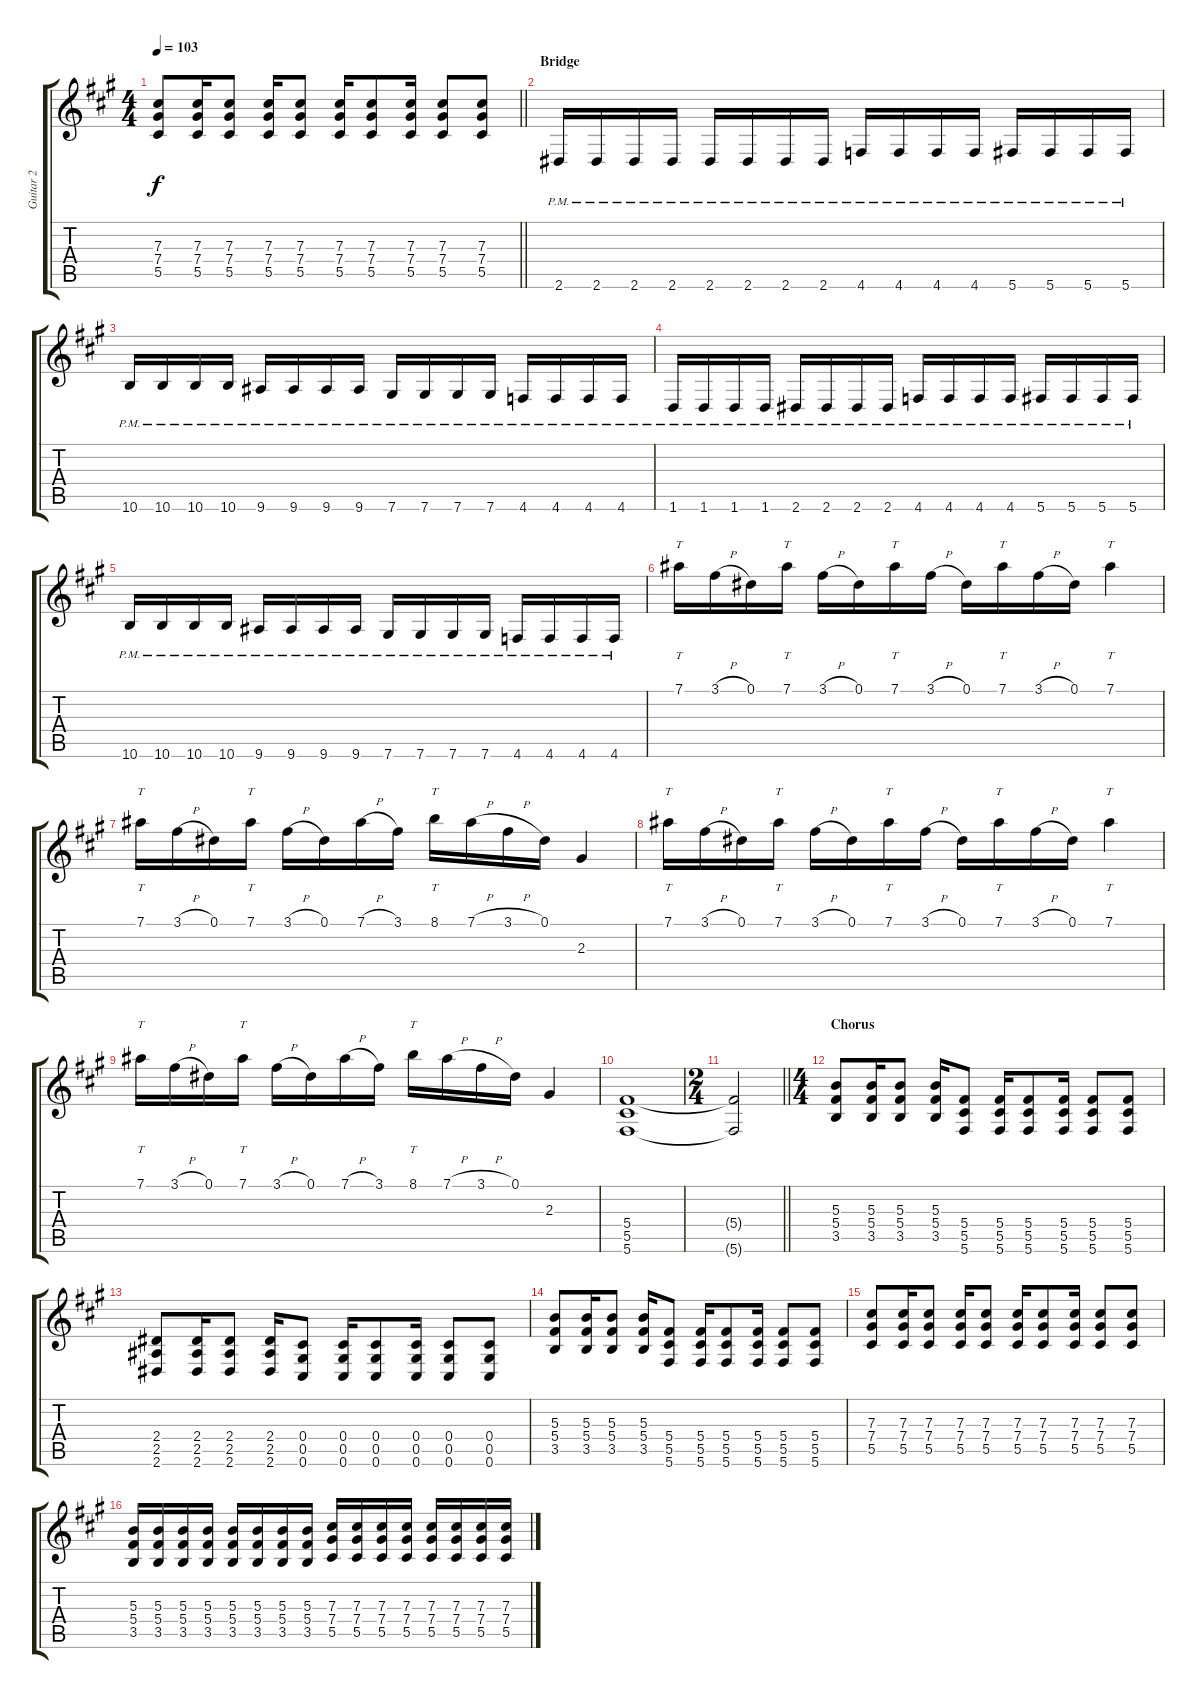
\track ("Guitar 2" "Guitar 2") {instrument overdrivenguitar}
\staff {score tabs}
\tuning (Eb4 Bb3 Gb3 Db3 Ab2 Db2) {hide}
\ts (4 4)
\tempo 103
\clef g2
\barLineRight lightlight
\ks f#minor
(7.3 7.4 5.5).8{dy f} (7.3 7.4 5.5).16 (7.3 7.4 5.5).8 (7.3 7.4 5.5).16 (7.3 7.4 5.5).8 (7.3 7.4 5.5).16 (7.3 7.4 5.5).8 (7.3 7.4 5.5).16 (7.3 7.4 5.5).8 (7.3 7.4 5.5).8 |
\section ("" "Bridge")
2.6{pm}.16 2.6{pm}.16 2.6{pm}.16 2.6{pm}.16 2.6{pm}.16 2.6{pm}.16 2.6{pm}.16 2.6{pm}.16 4.6{pm}.16 4.6{pm}.16 4.6{pm}.16 4.6{pm}.16 5.6{pm}.16 5.6{pm}.16 5.6{pm}.16 5.6{pm}.16 |
10.6{pm}.16 10.6{pm}.16 10.6{pm}.16 10.6{pm}.16 9.6{pm}.16 9.6{pm}.16 9.6{pm}.16 9.6{pm}.16 7.6{pm}.16 7.6{pm}.16 7.6{pm}.16 7.6{pm}.16 4.6{pm}.16 4.6{pm}.16 4.6{pm}.16 4.6{pm}.16 |
1.6{pm}.16 1.6{pm}.16 1.6{pm}.16 1.6{pm}.16 2.6{pm}.16 2.6{pm}.16 2.6{pm}.16 2.6{pm}.16 4.6{pm}.16 4.6{pm}.16 4.6{pm}.16 4.6{pm}.16 5.6{pm}.16 5.6{pm}.16 5.6{pm}.16 5.6{pm}.16 |
10.6{pm}.16 10.6{pm}.16 10.6{pm}.16 10.6{pm}.16 9.6{pm}.16 9.6{pm}.16 9.6{pm}.16 9.6{pm}.16 7.6{pm}.16 7.6{pm}.16 7.6{pm}.16 7.6{pm}.16 4.6{pm}.16 4.6{pm}.16 4.6{pm}.16 4.6{pm}.16 |
7.1.16{tt} 3.1{h}.16 0.1.16 7.1.16{tt} 3.1{h}.16 0.1.16 7.1.16{tt} 3.1{h}.16 0.1.16 7.1.16{tt} 3.1{h}.16 0.1.16 7.1.4{tt} |
7.1.16{tt} 3.1{h}.16 0.1.16 7.1.16{tt} 3.1{h}.16 0.1.16 7.1{h}.16 3.1.16 8.1.16{tt} 7.1{h}.16 3.1{h}.16 0.1.16 2.3.4 |
7.1.16{tt} 3.1{h}.16 0.1.16 7.1.16{tt} 3.1{h}.16 0.1.16 7.1.16{tt} 3.1{h}.16 0.1.16 7.1.16{tt} 3.1{h}.16 0.1.16 7.1.4{tt} |
7.1.16{tt} 3.1{h}.16 0.1.16 7.1.16{tt} 3.1{h}.16 0.1.16 7.1{h}.16 3.1.16 8.1.16{tt} 7.1{h}.16 3.1{h}.16 0.1.16 2.3.4 |
(5.4 5.5 5.6).1 |
\ts (2 4)
\barLineRight lightlight
(5.4{t} 5.6{t}).2 |
\ts (4 4)
\section ("" "Chorus")
(5.3 5.4 3.5).8 (5.3 5.4 3.5).16 (5.3 5.4 3.5).8 (5.3 5.4 3.5).16 (5.4 5.5 5.6).8 (5.4 5.5 5.6).16 (5.4 5.5 5.6).8 (5.4 5.5 5.6).16 (5.4 5.5 5.6).8 (5.4 5.5 5.6).8 |
(2.4 2.5 2.6).8 (2.4 2.5 2.6).16 (2.4 2.5 2.6).8 (2.4 2.5 2.6).16 (0.4 0.5 0.6).8 (0.4 0.5 0.6).16 (0.4 0.5 0.6).8 (0.4 0.5 0.6).16 (0.4 0.5 0.6).8 (0.4 0.5 0.6).8 |
(5.3 5.4 3.5).8 (5.3 5.4 3.5).16 (5.3 5.4 3.5).8 (5.3 5.4 3.5).16 (5.4 5.5 5.6).8 (5.4 5.5 5.6).16 (5.4 5.5 5.6).8 (5.4 5.5 5.6).16 (5.4 5.5 5.6).8 (5.4 5.5 5.6).8 |
(7.3 7.4 5.5).8 (7.3 7.4 5.5).16 (7.3 7.4 5.5).8 (7.3 7.4 5.5).16 (7.3 7.4 5.5).8 (7.3 7.4 5.5).16 (7.3 7.4 5.5).8 (7.3 7.4 5.5).16 (7.3 7.4 5.5).8 (7.3 7.4 5.5).8 |
(5.3 5.4 3.5).16 (5.3 5.4 3.5).16 (5.3 5.4 3.5).16 (5.3 5.4 3.5).16 (5.3 5.4 3.5).16 (5.3 5.4 3.5).16 (5.3 5.4 3.5).16 (5.3 5.4 3.5).16 (7.3 7.4 5.5).16 (7.3 7.4 5.5).16 (7.3 7.4 5.5).16 (7.3 7.4 5.5).16 (7.3 7.4 5.5).16 (7.3 7.4 5.5).16 (7.3 7.4 5.5).16 (7.3 7.4 5.5).16
